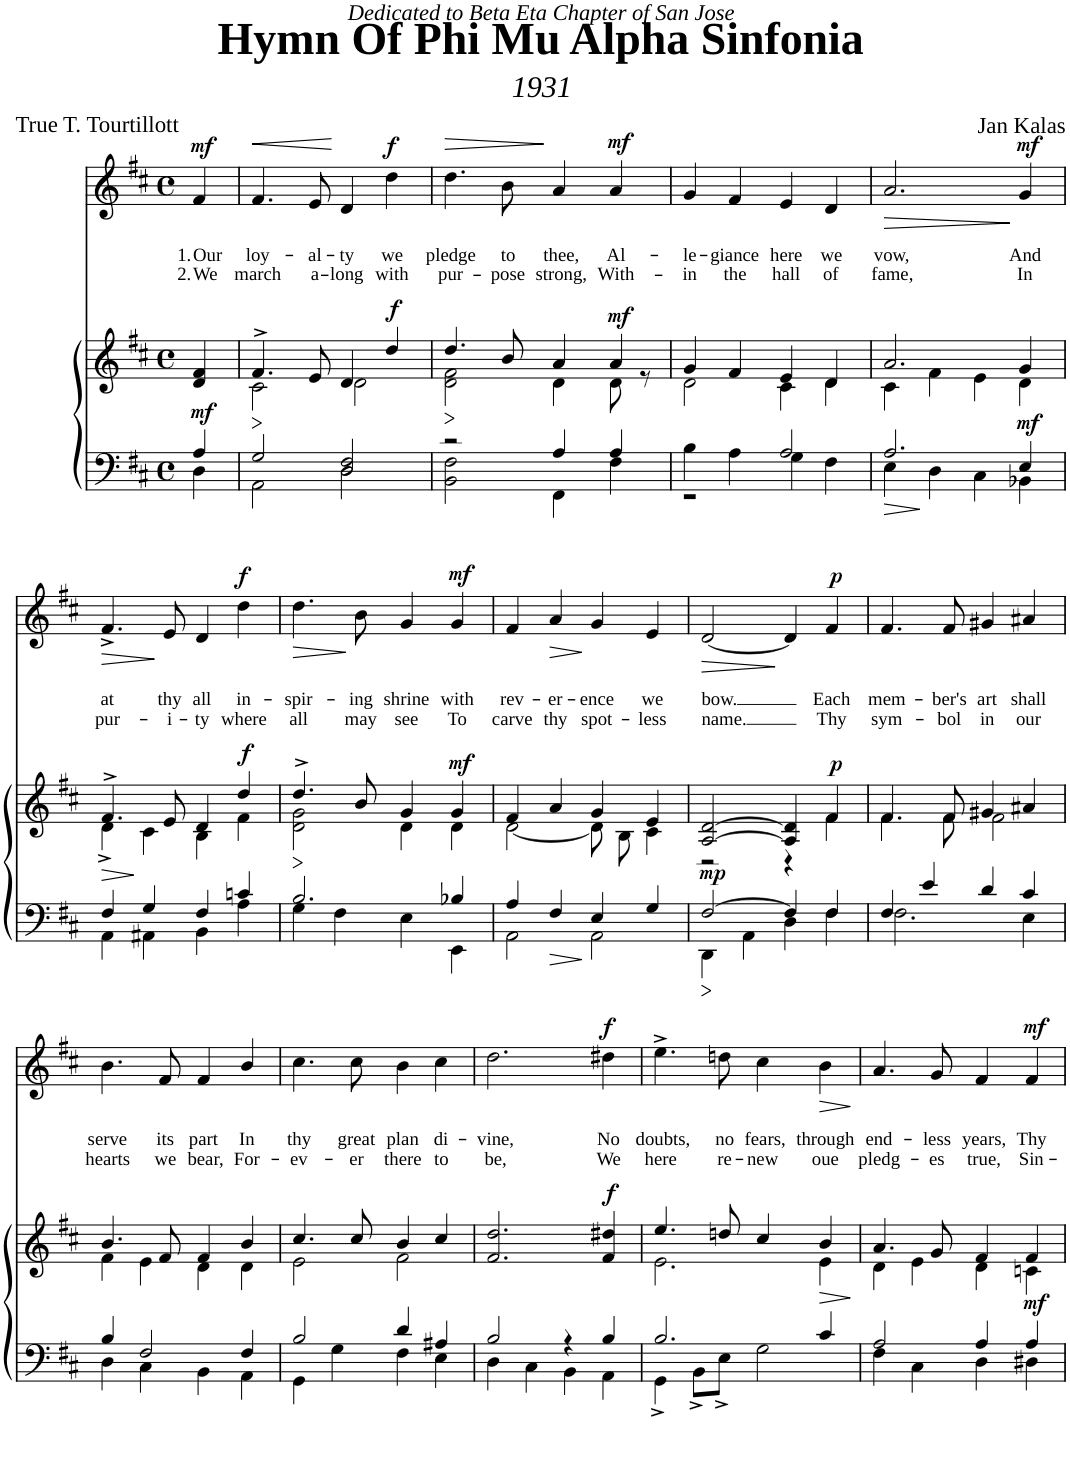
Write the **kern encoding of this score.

**kern	**dynam	**kern	**dynam	**kern	**text	**text	**dynam
*part3	*part3	*part2	*part2	*part1	*part1	*part1	*part1
*staff3	*staff3	*staff2	*staff2	*staff1	*staff1	*staff1	*staff1
*I"Piano	*	*I"Piano	*	*I"Piano	*	*	*
*I'Pno	*	*I'Pno	*	*I'Pno	*	*	*
*clefF4	*	*clefG2	*	*clefG2	*	*	*
*k[f#c#]	*	*k[f#c#]	*	*k[f#c#]	*	*	*
*M4/4	*	*M4/4	*	*M4/4	*	*	*
*met(c)	*	*met(c)	*	*met(c)	*	*	*
=1	=1	=1	=1	=1	=1	=1	=1
*^	*	*	*	*	*	*	*
!	!	!LO:DY:a	!	!	!	!LO:LY:b	!LO:LY:b	!LO:DY:a
4A/	4D\	mf	4d/ 4f#/	.	4f#/	1. Our	2. We	mf
=2	=2	=2	=2	=2	=2	=2	=2	=2
!	!	!	!	!LO:HP:b	!	!LO:LY:b	!LO:LY:b	!LO:HP:b
*	*	*	*^	*	*	*	*	*
2G/	2AA\	.	4.f#^/	2c#\	>	4.f#/	loy-	march	<
!	!	!	!	!	!	!	!LO:LY:b	!LO:LY:b	!
.	.	.	8e/	.	.	8e/	-al-	a-	.
!	!	!	!	!	!	!	!LO:LY:b	!LO:LY:b	!
2D/ 2F#/	2D\	.	4d/	2d\	.	4d/	-ty	-long	[
!	!	!	!	!	!LO:DY:a	!	!LO:LY:b	!LO:LY:b	!LO:DY:a
.	.	.	4dd/	.	f	4dd\	we	with	f
*v	*v	*	*	*	*	*	*	*	*
*	*	*v	*v	*	*	*	*	*
.	.	.	]	.	.	.	.
=3	=3	=3	=3	=3	=3	=3	=3
*^	*	*	*	*	*	*	*
!	!	!	!	!LO:HP:b	!	!LO:LY:b	!LO:LY:b	!LO:HP:b
*	*	*	*^	*	*	*	*	*
2r	2BB\ 2F#\	.	4.dd/	2d\ 2f#\	>	4.dd\	pledge	pur-	>
!	!	!	!	!	!	!	!LO:LY:b	!LO:LY:b	!
.	.	.	8b/	.	.	8b\	to	-pose	.
!	!	!	!	!	!	!	!LO:LY:b	!LO:LY:b	!
4A/	4FF#\	.	4a/	4d\	.	4a/	thee,	strong,	]
!	!	!	!	!	!LO:DY:a	!	!LO:LY:b	!LO:LY:b	!LO:DY:a
4A/	4F#\	.	4a/	8d\	mf	4a/	Al-	With-	mf
.	.	.	.	8r	.	.	.	.	.
=4	=4	=4	=4	=4	=4	=4	=4	=4	=4
!	!	!	!	!	!	!	!LO:LY:b	!LO:LY:b	!
4B\	2r	.	4g/	2d\	.	4g/	-le-	-in	.
!	!	!	!	!	!	!	!LO:LY:b	!LO:LY:b	!
4A\	.	.	4f#/	.	.	4f#/	-giance	the	.
!	!	!	!	!	!	!	!LO:LY:b	!LO:LY:b	!
4G\	2A/	.	4e/	4c#\	.	4e/	here	hall	.
!	!	!	!	!	!	!	!LO:LY:b	!LO:LY:b	!
4F#\	.	.	4d/	4d\	.	4d/	we	of	.
=5	=5	=5	=5	=5	=5	=5	=5	=5	=5
!	!	!LO:HP:b	!	!	!	!	!LO:LY:b	!LO:LY:b	!LO:HP:b
2.A/	4E\	>	2.a/	4c#\	.	2.a/	vow,	fame,	>
.	4D\	.	.	4f#\	.	.	.	.	.
.	4C#\	.	.	4e\	.	.	.	.	.
!	!	!LO:DY:a	!	!	!	!	!LO:LY:b	!LO:LY:b	!LO:DY:n=1:a
4E/	4BB-X\	mf	4g/	4d\	.	4g/	And	In	] mf
!!LO:LB:g=z
=6	=6	=6	=6	=6	=6	=6	=6	=6	=6
!	!	!	!	!	!LO:HP:b	!	!LO:LY:b	!LO:LY:b	!LO:HP:b
4F#/	4AA\	.	4.f#^/	4d^\	>	4.f#^/	at	pur-	>
4G/	4AA#X\	.	.	4c#\	]	.	.	.	.
!	!	!	!	!	!	!	!LO:LY:b	!LO:LY:b	!
.	.	.	8e/	.	.	8e/	thy	-i-	]
!	!	!	!	!	!	!	!LO:LY:b	!LO:LY:b	!
4F#/	4BB\	.	4d/	4B\	.	4d/	all	-ty	.
!	!	!	!	!	!LO:DY:a	!	!LO:LY:b	!LO:LY:b	!LO:DY:a
4cn/	4A\	.	4dd/	4f#\	f	4dd\	in-	where	f
=7	=7	=7	=7	=7	=7	=7	=7	=7	=7
!	!	!	!	!	!	!	!LO:LY:b	!LO:LY:b	!LO:HP:b
2.B/	4G\	.	4.dd^/	2d\ 2g\	.	4.dd\	-spir-	all	>
.	4F#\	.	.	.	.	.	.	.	.
!	!	!	!	!	!	!	!LO:LY:b	!LO:LY:b	!
.	.	.	8b/	.	.	8b\	-ing	may	]
!	!	!	!	!	!	!	!LO:LY:b	!LO:LY:b	!
.	4E\	.	4g/	4d\	.	4g/	shrine	see	.
!	!	!	!	!	!LO:DY:a	!	!LO:LY:b	!LO:LY:b	!LO:DY:a
4B-X/	4EE\	.	4g/	4d\	mf	4g/	with	To	mf
=8	=8	=8	=8	=8	=8	=8	=8	=8	=8
!	!	!	!	!	!	!	!LO:LY:b	!LO:LY:b	!
4A/	2AA\	.	4f#/	[2d\	.	4f#/	rev-	carve	.
!	!	!LO:HP:b	!	!	!	!	!LO:LY:b	!LO:LY:b	!LO:HP:b
4F#/	.	>	4a/	.	.	4a/	-er-	thy	>
!	!	!	!	!	!	!	!LO:LY:b	!LO:LY:b	!
4E/	2AA\	]	4g/	8d\L]	.	4g/	-ence	spot-	]
.	.	.	.	8B\J	.	.	.	.	.
!	!	!	!	!	!	!	!LO:LY:b	!LO:LY:b	!
4G/	.	.	4e/	4c#\	.	4e/	we	-less	.
*v	*v	*	*	*	*	*	*	*	*
*	*	*v	*v	*	*	*	*	*
.	]	.	.	.	.	.	.
=9	=9	=9	=9	=9	=9	=9	=9
*^	*	*^	*	*	*	*	*
!	!	!LO:DY:a	!	!	!	!	!LO:LY:b	!LO:LY:b	!LO:HP:b
[2F#/	4DD\	mp	[2A/ [2d/	2r	.	[2d/	bow.	name.	>
.	4AA\	.	.	.	.	.	.	.	.
4F#/]	4D\	.	4A/] 4d/]	4r	.	4d/]	.	.	]
!	!	!	!	!	!LO:DY:a	!	!LO:LY:b	!LO:LY:b	!LO:DY:a
4F#/	4F#\	.	4f#/	4f#\	p	4f#/	Each	Thy	p
=10	=10	=10	=10	=10	=10	=10	=10	=10	=10
!	!	!	!	!	!	!	!LO:LY:b	!LO:LY:b	!
4F#/	2.F#\	.	4.f#/	4.f#\	.	4.f#/	mem-	sym-	.
4e/	.	.	.	.	.	.	.	.	.
!	!	!	!	!	!	!	!LO:LY:b	!LO:LY:b	!
.	.	.	8f#/	8f#\	.	8f#/	-ber's	-bol	.
!	!	!	!	!	!	!	!LO:LY:b	!LO:LY:b	!
4d/	.	.	4g#X/	2f#\	.	4g#X/	art	in	.
!	!	!	!	!	!	!	!LO:LY:b	!LO:LY:b	!
4c#/	4E\	.	4a#X/	.	.	4a#X/	shall	our	.
!!LO:LB:g=z
=11	=11	=11	=11	=11	=11	=11	=11	=11	=11
!	!	!	!	!	!	!	!LO:LY:b	!LO:LY:b	!
4B/	4D\	.	4.b/	4f#\	.	4.b\	serve	hearts	.
2F#/	4C#\	.	.	4e\	.	.	.	.	.
!	!	!	!	!	!	!	!LO:LY:b	!LO:LY:b	!
.	.	.	8f#/	.	.	8f#/	its	we	.
!	!	!	!	!	!	!	!LO:LY:b	!LO:LY:b	!
.	4BB\	.	4f#/	4d\	.	4f#/	part	bear,	.
!	!	!	!	!	!	!	!LO:LY:b	!LO:LY:b	!
4F#/	4AA\	.	4b/	4d\	.	4b/	In	For-	.
=12	=12	=12	=12	=12	=12	=12	=12	=12	=12
!	!	!	!	!	!	!	!LO:LY:b	!LO:LY:b	!
2B/	4GG\	.	4.cc#/	2e\	.	4.cc#\	thy	-ev-	.
.	4G\	.	.	.	.	.	.	.	.
!	!	!	!	!	!	!	!LO:LY:b	!LO:LY:b	!
.	.	.	8cc#/	.	.	8cc#\	great	-er	.
!	!	!	!	!	!	!	!LO:LY:b	!LO:LY:b	!
4d/	4F#\	.	4b/	2f#\	.	4b\	plan	there	.
!	!	!	!	!	!	!	!LO:LY:b	!LO:LY:b	!
4A#X/	4E\	.	4cc#/	.	.	4cc#\	di-	to	.
*	*	*	*v	*v	*	*	*	*	*
=13	=13	=13	=13	=13	=13	=13	=13	=13
!	!	!	!	!	!	!LO:LY:b	!LO:LY:b	!
2B/	4D\	.	2.f#/ 2.dd/	.	2.dd\	-vine,	be,	.
.	4C#\	.	.	.	.	.	.	.
4r	4BB\	.	.	.	.	.	.	.
!	!	!	!	!LO:DY:a	!	!LO:LY:b	!LO:LY:b	!LO:DY:a
4B/	4AA\	.	4f#/ 4dd#X/	f	4dd#X\	No	We	f
=14	=14	=14	=14	=14	=14	=14	=14	=14
*	*	*	*^	*	*	*	*	*
!	!	!	!	!	!	!	!LO:LY:b	!LO:LY:b	!
2.B/	4GG^\	.	4.ee/	2.e\	.	4.ee^\	doubts,	here	.
.	8BB^\L	.	.	.	.	.	.	.	.
!	!	!	!	!	!	!	!LO:LY:b	!LO:LY:b	!
.	8E^\J	.	8ddn/	.	.	8ddn\	no	re-	.
!	!	!	!	!	!	!	!LO:LY:b	!LO:LY:b	!
.	2G\	.	4cc#/	.	.	4cc#\	fears,	-new	.
!	!	!	!	!	!	!	!LO:LY:b	!LO:LY:b	!LO:HP:b
4c#/	.	.	4b/	4e\	.	4b\	through	oue	>
*v	*v	*	*	*	*	*	*	*	*
*	*	*v	*v	*	*	*	*	*
.	.	.	]	.	.	.	]
=15	=15	=15	=15	=15	=15	=15	=15
*^	*	*^	*	*	*	*	*
!	!	!	!	!	!	!	!LO:LY:b	!LO:LY:b	!
2A/	4F#\	.	4.a/	4d\	.	4.a/	end-	pledg-	.
.	4C#\	.	.	4e\	.	.	.	.	.
!	!	!	!	!	!	!	!LO:LY:b	!LO:LY:b	!
.	.	.	8g/	.	.	8g/	-less	-es	.
!	!	!	!	!	!	!	!LO:LY:b	!LO:LY:b	!
4A/	4D\	.	4f#/	4d\	.	4f#/	years,	true,	.
!	!	!LO:DY:a	!	!	!	!	!LO:LY:b	!LO:LY:b	!LO:DY:a
4A/	4D#X\	mf	4f#/	4cn\	.	4f#/	Thy	Sin-	mf
*v	*v	*	*	*	*	*	*	*	*
*	*	*v	*v	*	*	*	*	*
=	=	=	=	=	=	=	=
*-	*-	*-	*-	*-	*-	*-	*-
